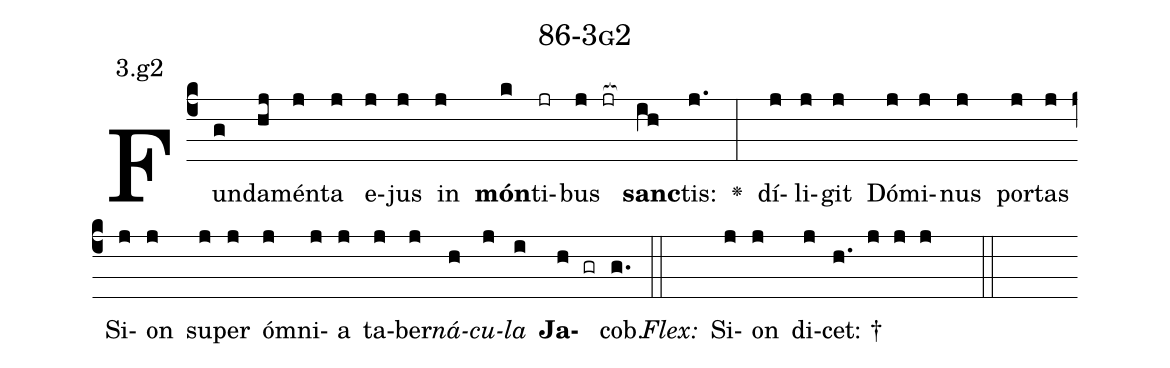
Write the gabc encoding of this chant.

name: 86-3g2;
annotation: 3.g2;
%%
(c4)Fun(g)da(hj)mén(j)ta(j) e(j)jus(j) in(j) <b>món</b>(k)ti(jr)bus(j jr[ocb:1{]) <b>sanc</b>(ih[ocb:0}])tis:(j.) <v>\greheightstar</v>(:) dí(j)li(j)git(j) Dó(j)mi(j)nus(j) por(j)tas(j) Si(j)on(j) su(j)per(j) óm(j)ni(j)a(j) ta(j)ber(j)<i>ná</i>(h)<i>cu</i>(j)<i>la</i>(i) <b>Ja</b>(h gr)cob.(g.) (::)
<i>Flex:</i>()  Si(j)on(j) di(j)cet: †(h. j j j  ::)

%E(j) u(h) o(j) u(i) a(h) e.(g.) (::)
